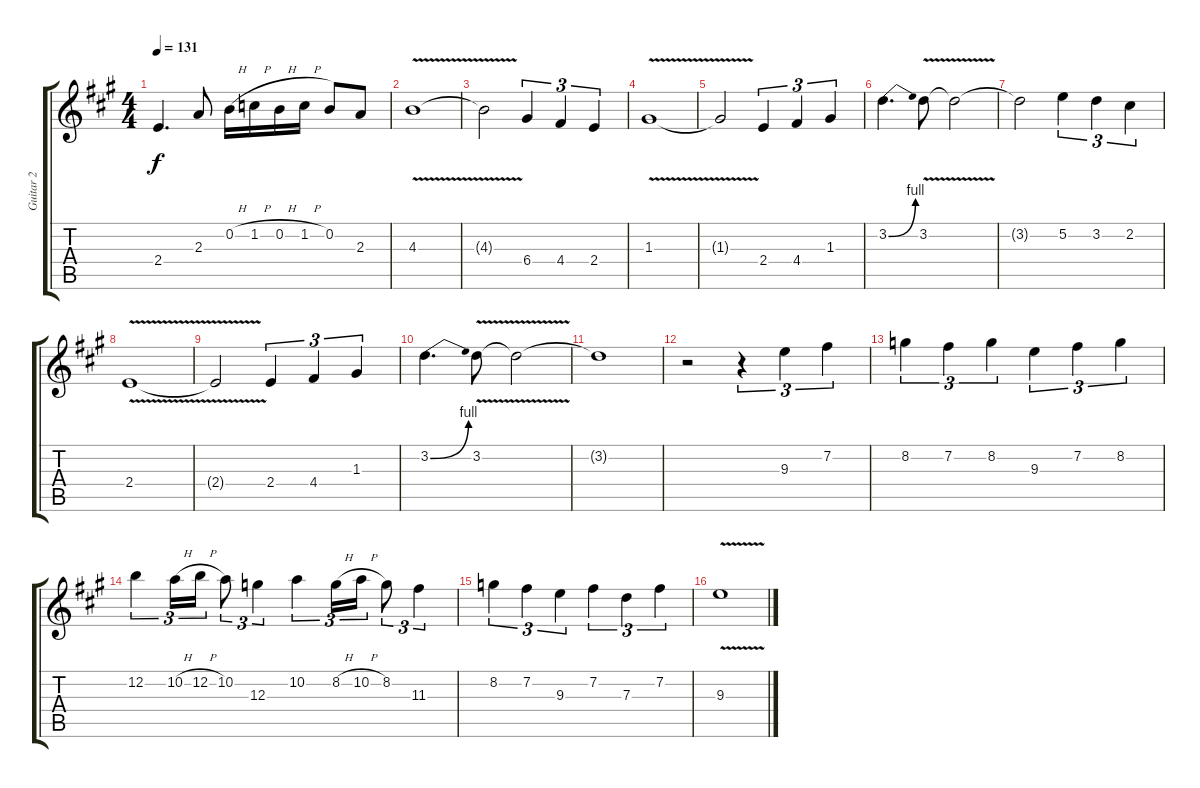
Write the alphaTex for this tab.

\track ("Guitar 2" "Guitar 2") {instrument distortionguitar}
\staff {score tabs}
\tuning (E4 B3 G3 D3 A2 E2) {hide}
\ts (4 4)
\tempo 131
\clef g2
\ks a
2.4{t}.4{d dy f} 2.3.8 0.2{h}.16 1.2{h}.16 0.2{h}.16 1.2{h}.16 0.2.8 2.3.8 |
4.3{v}.1 |
4.3{t}.2 6.4.4{tu (3 2)} 4.4.4{tu (3 2)} 2.4.4{tu (3 2)} |
1.3{v}.1 |
1.3{t}.2 2.4.4{tu (3 2)} 4.4.4{tu (3 2)} 1.3.4{tu (3 2)} |
3.2{be (bend 0 0 60 4)}.4{d} 3.2{v}.8 3.2{t}.2 |
3.2{t}.2 5.2.4{tu (3 2)} 3.2.4{tu (3 2)} 2.2.4{tu (3 2)} |
2.4{v}.1 |
2.4{t}.2 2.4.4{tu (3 2)} 4.4.4{tu (3 2)} 1.3.4{tu (3 2)} |
3.2{be (bend 0 0 60 4)}.4{d} 3.2{v}.8 3.2{t}.2 |
3.2{t}.1 |
r.2 r.4{tu (3 2)} 9.3.4{tu (3 2)} 7.2.4{tu (3 2)} |
8.2.4{tu (3 2)} 7.2.4{tu (3 2)} 8.2.4{tu (3 2)} 9.3.4{tu (3 2)} 7.2.4{tu (3 2)} 8.2.4{tu (3 2)} |
12.2.4{tu (3 2)} 10.2{h}.16{tu (3 2)} 12.2{h}.16{tu (3 2)} 10.2.8{tu (3 2)} 12.3.4{tu (3 2)} 10.2.4{tu (3 2)} 8.2{h}.16{tu (3 2)} 10.2{h}.16{tu (3 2)} 8.2.8{tu (3 2)} 11.3.4{tu (3 2)} |
8.2.4{tu (3 2)} 7.2.4{tu (3 2)} 9.3.4{tu (3 2)} 7.2.4{tu (3 2)} 7.3.4{tu (3 2)} 7.2.4{tu (3 2)} |
9.3{v}.1
